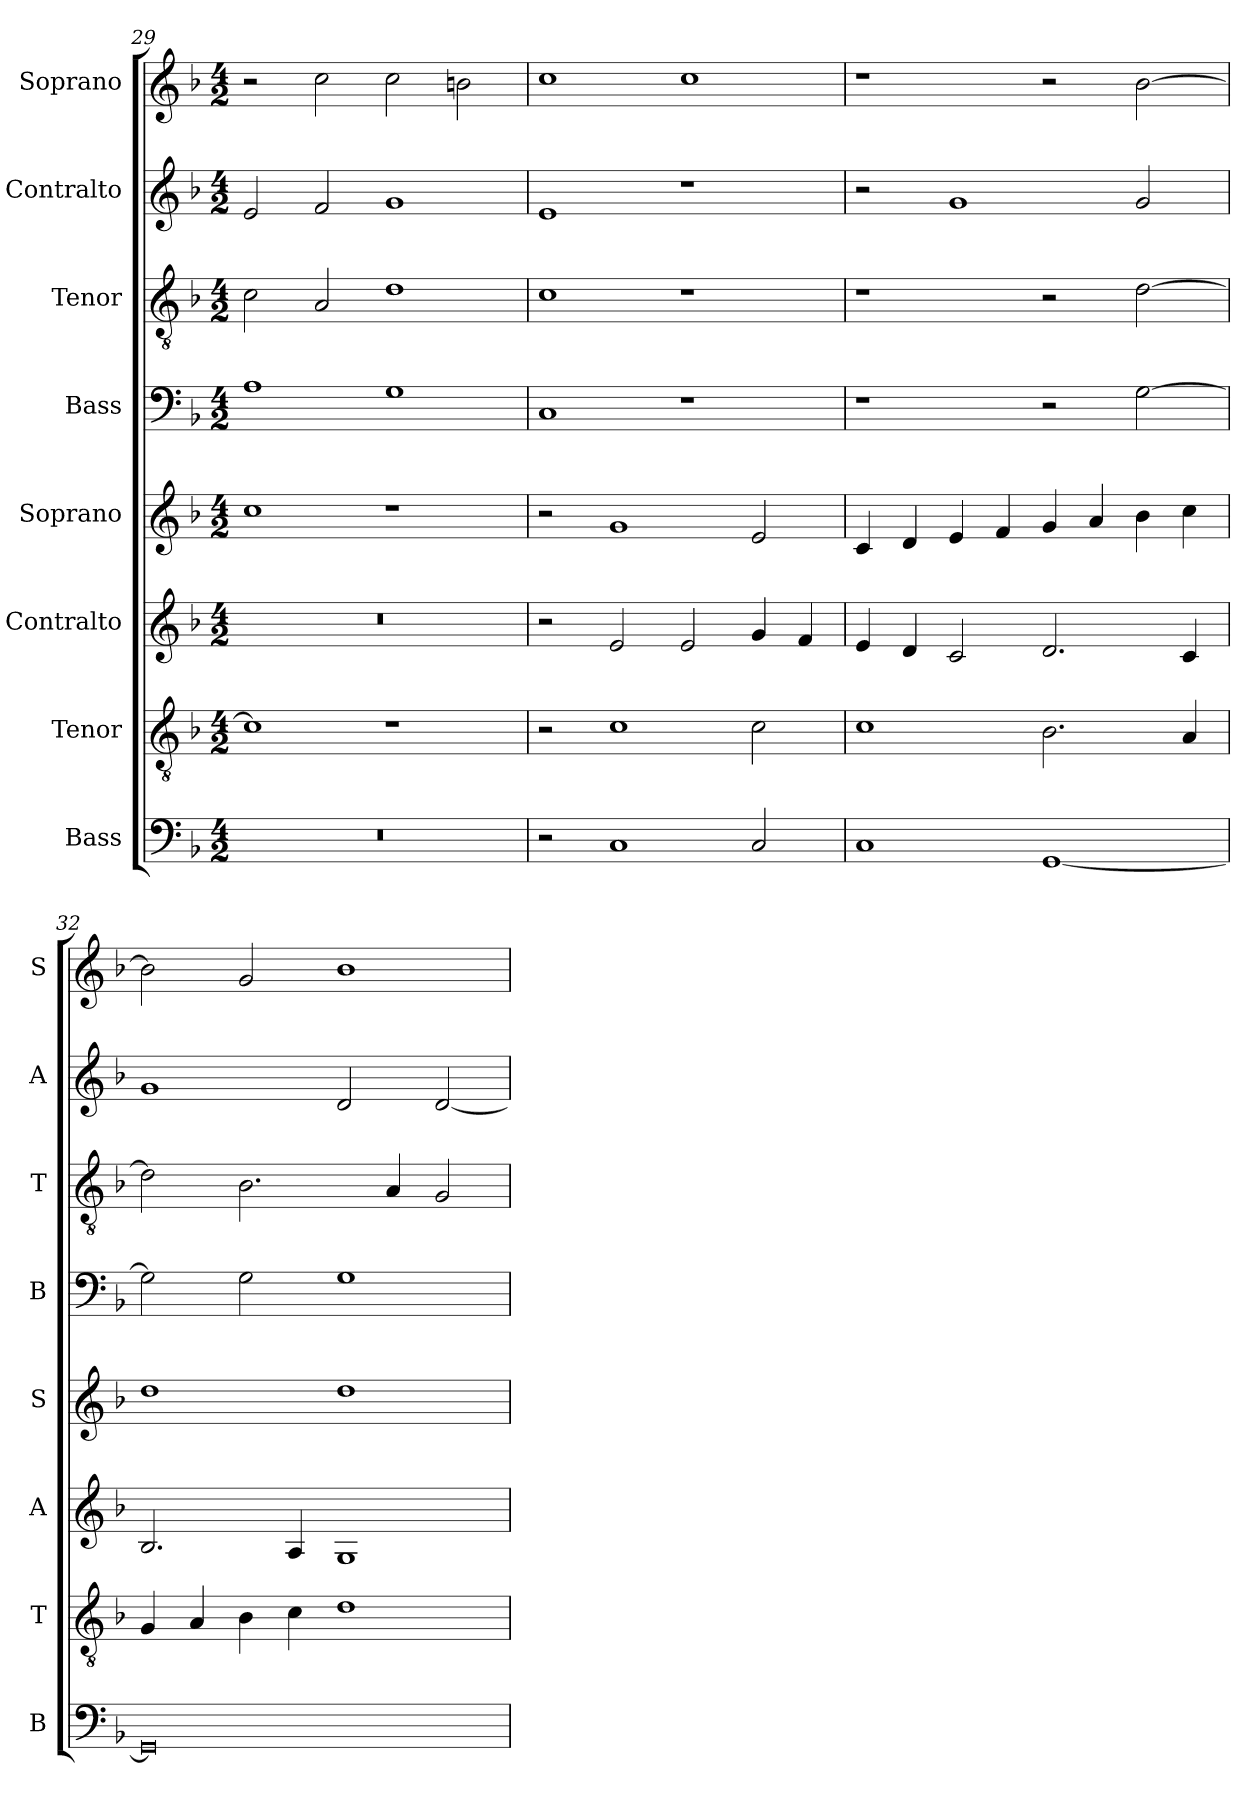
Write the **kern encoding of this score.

**kern	**kern	**kern	**kern	**kern	**kern	**kern	**kern
*part8	*part7	*part6	*part5	*part4	*part3	*part2	*part1
*staff8	*staff7	*staff6	*staff5	*staff4	*staff3	*staff2	*staff1
*I"Bass	*I"Tenor	*I"Contralto	*I"Soprano	*I"Bass	*I"Tenor	*I"Contralto	*I"Soprano
*I'B	*I'T	*I'A	*I'S	*I'B	*I'T	*I'A	*I'S
*clefF4	*clefGv2	*clefG2	*clefG2	*clefF4	*clefGv2	*clefG2	*clefG2
*k[b-]	*k[b-]	*k[b-]	*k[b-]	*k[b-]	*k[b-]	*k[b-]	*k[b-]
*F:ion	*F:ion	*F:ion	*F:ion	*F:ion	*F:ion	*F:ion	*F:ion
*M4/2	*M4/2	*M4/2	*M4/2	*M4/2	*M4/2	*M4/2	*M4/2
=29	=29	=29	=29	=29	=29	=29	=29
0r	1c]	0r	1cc	1A	2c	2e	2r
.	.	.	.	.	2A	2f	2cc
.	1r	.	1r	1G	1d	1g	2cc
.	.	.	.	.	.	.	2bn
=30	=30	=30	=30	=30	=30	=30	=30
2r	2r	2r	2r	1C	1c	1e	1cc
1C	1c	2e	1g	.	.	.	.
.	.	2e	.	1r	1r	1r	1cc
2C	2c	4g	2e	.	.	.	.
.	.	4f	.	.	.	.	.
=31	=31	=31	=31	=31	=31	=31	=31
1C	1c	4e	4c	1r	1r	2r	1r
.	.	4d	4d	.	.	.	.
.	.	2c	4e	.	.	1g	.
.	.	.	4f	.	.	.	.
[1GG	2.B-	2.d	4g	2r	2r	.	2r
.	.	.	4a	.	.	.	.
.	.	.	4b-	[2G	[2d	2g	[2b-
.	4A	4c	4cc	.	.	.	.
=32	=32	=32	=32	=32	=32	=32	=32
0GG]	4G	2.B-	1dd	2G]	2d]	1g	2b-]
.	4A	.	.	.	.	.	.
.	4B-	.	.	2G	2.B-	.	2g
.	4c	4A	.	.	.	.	.
.	1d	1G	1dd	1G	.	2d	1b-
.	.	.	.	.	4A	.	.
.	.	.	.	.	2G	[2d	.
=	=	=	=	=	=	=	=
*-	*-	*-	*-	*-	*-	*-	*-
